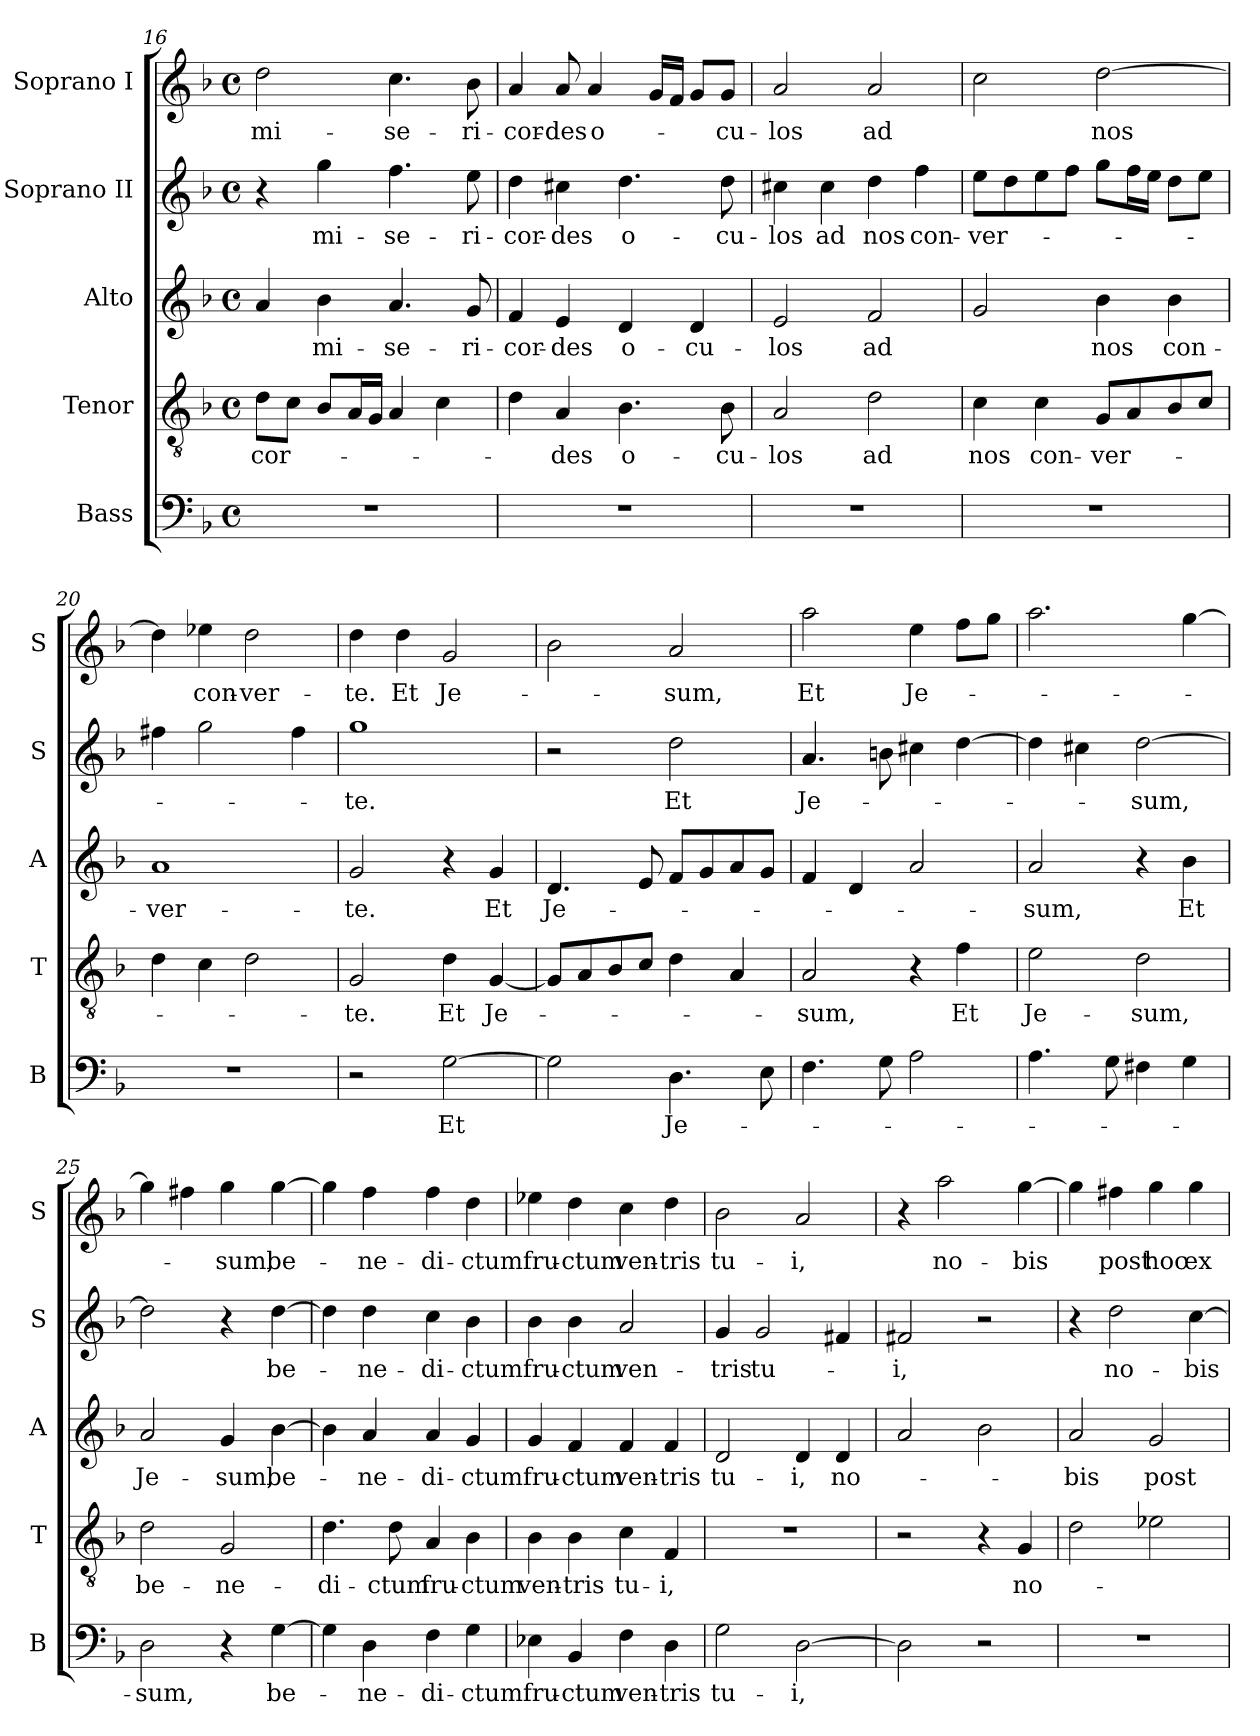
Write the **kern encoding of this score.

**kern	**text	**kern	**text	**kern	**text	**kern	**text	**kern	**text
*part5	*part5	*part4	*part4	*part3	*part3	*part2	*part2	*part1	*part1
*staff5	*staff5	*staff4	*staff4	*staff3	*staff3	*staff2	*staff2	*staff1	*staff1
*I"Bass	*	*I"Tenor	*	*I"Alto	*	*I"Soprano II	*	*I"Soprano I	*
*I'B	*	*I'T	*	*I'A	*	*I'S	*	*I'S	*
*clefF4	*	*clefGv2	*	*clefG2	*	*clefG2	*	*clefG2	*
*k[b-]	*	*k[b-]	*	*k[b-]	*	*k[b-]	*	*k[b-]	*
*F:	*	*F:	*	*F:	*	*F:	*	*F:	*
*M4/4	*	*M4/4	*	*M4/4	*	*M4/4	*	*M4/4	*
*met(c)	*	*met(c)	*	*met(c)	*	*met(c)	*	*met(c)	*
=16	=16	=16	=16	=16	=16	=16	=16	=16	=16
!	!	!	!LO:LY:b	!	!	!	!	!	!LO:LY:b
1r	.	8d\L	-cor-	4a/	.	4r	.	2dd\	mi-
.	.	8c\J	.	.	.	.	.	.	.
!	!	!	!	!	!LO:LY:b	!	!LO:LY:b	!	!
.	.	8B-/L	.	4b-\	mi-	4gg\	mi-	.	.
.	.	16A/L	.	.	.	.	.	.	.
.	.	16G/JJ	.	.	.	.	.	.	.
!	!	!	!	!	!LO:LY:b	!	!LO:LY:b	!	!LO:LY:b
.	.	4A/	.	4.a/	-se-	4.ff\	-se-	4.cc\	-se-
.	.	4c\	.	.	.	.	.	.	.
!	!	!	!	!	!LO:LY:b	!	!LO:LY:b	!	!LO:LY:b
.	.	.	.	8g/	-ri-	8ee\	-ri-	8b-\	-ri-
=17	=17	=17	=17	=17	=17	=17	=17	=17	=17
!	!	!	!	!	!LO:LY:b	!	!LO:LY:b	!	!LO:LY:b
1r	.	4d\	.	4f/	-cor-	4dd\	-cor-	4a/	-cor-
!	!	!	!LO:LY:b	!	!LO:LY:b	!	!LO:LY:b	!	!LO:LY:b
.	.	4A/	-des	4e/	-des	4cc#X\	-des	8a/	-des
!	!	!	!	!	!	!	!	!	!LO:LY:b
.	.	.	.	.	.	.	.	4a/	o-
!	!	!	!LO:LY:b	!	!LO:LY:b	!	!LO:LY:b	!	!
.	.	4.B-\	o-	4d/	o-	4.dd\	o-	.	.
.	.	.	.	.	.	.	.	16g/LL	.
.	.	.	.	.	.	.	.	16f/JJ	.
!	!	!	!	!	!LO:LY:b	!	!	!	!
.	.	.	.	4d/	-cu-	.	.	8g/L	.
!	!	!	!LO:LY:b	!	!	!	!LO:LY:b	!	!LO:LY:b
.	.	8B-\	-cu-	.	.	8dd\	-cu-	8g/J	-cu-
!!LO:LB:g=z
=18	=18	=18	=18	=18	=18	=18	=18	=18	=18
!	!	!	!LO:LY:b	!	!LO:LY:b	!	!LO:LY:b	!	!LO:LY:b
1r	.	2A/	-los	2e/	-los	4cc#X\	-los	2a/	-los
!	!	!	!	!	!	!	!LO:LY:b	!	!
.	.	.	.	.	.	4cc#\	ad	.	.
!	!	!	!LO:LY:b	!	!LO:LY:b	!	!LO:LY:b	!	!LO:LY:b
.	.	2d\	ad	2f/	ad	4dd\	nos	2a/	ad
!	!	!	!	!	!	!	!LO:LY:b	!	!
.	.	.	.	.	.	4ff\	con-	.	.
=19	=19	=19	=19	=19	=19	=19	=19	=19	=19
!	!	!	!LO:LY:b	!	!	!	!LO:LY:b	!	!
1r	.	4c\	nos	2g/	.	8ee\L	-ver-	2cc\	.
.	.	.	.	.	.	8dd\	.	.	.
!	!	!	!LO:LY:b	!	!	!	!	!	!
.	.	4c\	con-	.	.	8ee\	.	.	.
.	.	.	.	.	.	8ff\J	.	.	.
!	!	!	!LO:LY:b	!	!LO:LY:b	!	!	!	!LO:LY:b
.	.	8G/L	-ver-	4b-\	nos	8gg\L	.	[2dd\	nos
.	.	8A/	.	.	.	16ff\L	.	.	.
.	.	.	.	.	.	16ee\JJ	.	.	.
!	!	!	!	!	!LO:LY:b	!	!	!	!
.	.	8B-/	.	4b-\	con-	8dd\L	.	.	.
.	.	8c/J	.	.	.	8ee\J	.	.	.
=20	=20	=20	=20	=20	=20	=20	=20	=20	=20
!	!	!	!	!	!LO:LY:b	!	!	!	!
1r	.	4d\	.	1a	-ver-	4ff#X\	.	4dd\]	.
!	!	!	!	!	!	!	!	!	!LO:LY:b
.	.	4c\	.	.	.	2gg\	.	4ee-X\	con-
!	!	!	!	!	!	!	!	!	!LO:LY:b
.	.	2d\	.	.	.	.	.	2dd\	-ver-
.	.	.	.	.	.	4ff#\	.	.	.
=21	=21	=21	=21	=21	=21	=21	=21	=21	=21
!	!	!	!LO:LY:b	!	!LO:LY:b	!	!LO:LY:b	!	!LO:LY:b
2r	.	2G/	-te.	2g/	-te.	1gg	-te.	4dd\	-te.
!	!	!	!	!	!	!	!	!	!LO:LY:b
.	.	.	.	.	.	.	.	4dd\	Et
!	!LO:LY:b	!	!LO:LY:b	!	!	!	!	!	!LO:LY:b
[2G\	Et	4d\	Et	4r	.	.	.	2g/	Je-
!	!	!	!LO:LY:b	!	!LO:LY:b	!	!	!	!
.	.	[4G/	Je-	4g/	Et	.	.	.	.
=22	=22	=22	=22	=22	=22	=22	=22	=22	=22
!	!	!	!	!	!LO:LY:b	!	!	!	!
2G\]	.	8G/L]	.	4.d/	Je-	2r	.	2b-\	.
.	.	8A/	.	.	.	.	.	.	.
.	.	8B-/	.	.	.	.	.	.	.
.	.	8c/J	.	8e/	.	.	.	.	.
!	!LO:LY:b	!	!	!	!	!	!LO:LY:b	!	!LO:LY:b
4.D\	Je-	4d\	.	8f/L	.	2dd\	Et	2a/	-sum,
.	.	.	.	8g/	.	.	.	.	.
.	.	4A/	.	8a/	.	.	.	.	.
8E\	.	.	.	8g/J	.	.	.	.	.
!!LO:PB:g=z
=23	=23	=23	=23	=23	=23	=23	=23	=23	=23
!	!	!	!LO:LY:b	!	!	!	!LO:LY:b	!	!LO:LY:b
4.F\	.	2A/	-sum,	4f/	.	4.a/	Je-	2aa\	Et
.	.	.	.	4d/	.	.	.	.	.
8G\	.	.	.	.	.	8bn\	.	.	.
!	!	!	!	!	!	!	!	!	!LO:LY:b
2A\	.	4r	.	2a/	.	4cc#X\	.	4ee\	Je-
!	!	!	!LO:LY:b	!	!	!	!	!	!
.	.	4f\	Et	.	.	[4dd\	.	8ff\L	.
.	.	.	.	.	.	.	.	8gg\J	.
=24	=24	=24	=24	=24	=24	=24	=24	=24	=24
!	!	!	!LO:LY:b	!	!LO:LY:b	!	!	!	!
4.A\	.	2e\	Je-	2a/	-sum,	4dd\]	.	2.aa\	.
.	.	.	.	.	.	4cc#X\	.	.	.
8G\	.	.	.	.	.	.	.	.	.
!	!	!	!LO:LY:b	!	!	!	!LO:LY:b	!	!
4F#X\	.	2d\	-sum,	4r	.	[2dd\	-sum,	.	.
!	!	!	!	!	!LO:LY:b	!	!	!	!
4G\	.	.	.	4b-\	Et	.	.	[4gg\	.
=25	=25	=25	=25	=25	=25	=25	=25	=25	=25
!	!LO:LY:b	!	!LO:LY:b	!	!LO:LY:b	!	!	!	!
2D\	-sum,	2d\	be-	2a/	Je-	2dd\]	.	4gg\]	.
.	.	.	.	.	.	.	.	4ff#X\	.
!	!	!	!LO:LY:b	!	!LO:LY:b	!	!	!	!LO:LY:b
4r	.	2G/	-ne-	4g/	-sum,	4r	.	4gg\	-sum,
!	!LO:LY:b	!	!	!	!LO:LY:b	!	!LO:LY:b	!	!LO:LY:b
[4G\	be-	.	.	[4b-\	be-	[4dd\	be-	[4gg\	be-
=26	=26	=26	=26	=26	=26	=26	=26	=26	=26
!	!	!	!LO:LY:b	!	!	!	!	!	!
4G\]	.	4.d\	-di-	4b-\]	.	4dd\]	.	4gg\]	.
!	!LO:LY:b	!	!	!	!LO:LY:b	!	!LO:LY:b	!	!LO:LY:b
4D\	-ne-	.	.	4a/	-ne-	4dd\	-ne-	4ff\	-ne-
!	!	!	!LO:LY:b	!	!	!	!	!	!
.	.	8d\	-ctum	.	.	.	.	.	.
!	!LO:LY:b	!	!LO:LY:b	!	!LO:LY:b	!	!LO:LY:b	!	!LO:LY:b
4F\	-di-	4A/	fru-	4a/	-di-	4cc\	-di-	4ff\	-di-
!	!LO:LY:b	!	!LO:LY:b	!	!LO:LY:b	!	!LO:LY:b	!	!LO:LY:b
4G\	-ctum	4B-\	-ctum	4g/	-ctum	4b-\	-ctum	4dd\	-ctum
=27	=27	=27	=27	=27	=27	=27	=27	=27	=27
!	!LO:LY:b	!	!LO:LY:b	!	!LO:LY:b	!	!LO:LY:b	!	!LO:LY:b
4E-X\	fru-	4B-\	ven-	4g/	fru-	4b-\	fru-	4ee-X\	fru-
!	!LO:LY:b	!	!LO:LY:b	!	!LO:LY:b	!	!LO:LY:b	!	!LO:LY:b
4BB-/	-ctum	4B-\	-tris	4f/	-ctum	4b-\	-ctum	4dd\	-ctum
!	!LO:LY:b	!	!LO:LY:b	!	!LO:LY:b	!	!LO:LY:b	!	!LO:LY:b
4F\	ven-	4c\	tu-	4f/	ven-	2a/	ven-	4cc\	ven-
!	!LO:LY:b	!	!LO:LY:b	!	!LO:LY:b	!	!	!	!LO:LY:b
4D\	-tris	4F/	-i,	4f/	-tris	.	.	4dd\	-tris
!!LO:LB:g=z
=28	=28	=28	=28	=28	=28	=28	=28	=28	=28
!	!LO:LY:b	!	!	!	!LO:LY:b	!	!LO:LY:b	!	!LO:LY:b
2G\	tu-	1r	.	2d/	tu-	4g/	-tris	2b-\	tu-
!	!	!	!	!	!	!	!LO:LY:b	!	!
.	.	.	.	.	.	2g/	tu-	.	.
!	!LO:LY:b	!	!	!	!LO:LY:b	!	!	!	!LO:LY:b
[2D\	-i,	.	.	4d/	-i,	.	.	2a/	-i,
!	!	!	!	!	!LO:LY:b	!	!	!	!
.	.	.	.	4d/	no-	4f#X/	.	.	.
=29	=29	=29	=29	=29	=29	=29	=29	=29	=29
!	!	!	!	!	!	!	!LO:LY:b	!	!
2D\]	.	2r	.	2a/	.	2f#X/	-i,	4r	.
!	!	!	!	!	!	!	!	!	!LO:LY:b
.	.	.	.	.	.	.	.	2aa\	no-
2r	.	4r	.	2b-\	.	2r	.	.	.
!	!	!	!LO:LY:b	!	!	!	!	!	!LO:LY:b
.	.	4G/	no-	.	.	.	.	[4gg\	-bis
=30	=30	=30	=30	=30	=30	=30	=30	=30	=30
!	!	!	!	!	!LO:LY:b	!	!	!	!
1r	.	2d\	.	2a/	-bis	4r	.	4gg\]	.
!	!	!	!	!	!	!	!LO:LY:b	!	!LO:LY:b
.	.	.	.	.	.	2dd\	no-	4ff#X\	post
!	!	!	!	!	!LO:LY:b	!	!	!	!LO:LY:b
.	.	2e-X\	.	2g/	post	.	.	4gg\	hoc
!	!	!	!	!	!	!	!LO:LY:b	!	!LO:LY:b
.	.	.	.	.	.	[4cc\	-bis	4gg\	ex-
=	=	=	=	=	=	=	=	=	=
*-	*-	*-	*-	*-	*-	*-	*-	*-	*-
